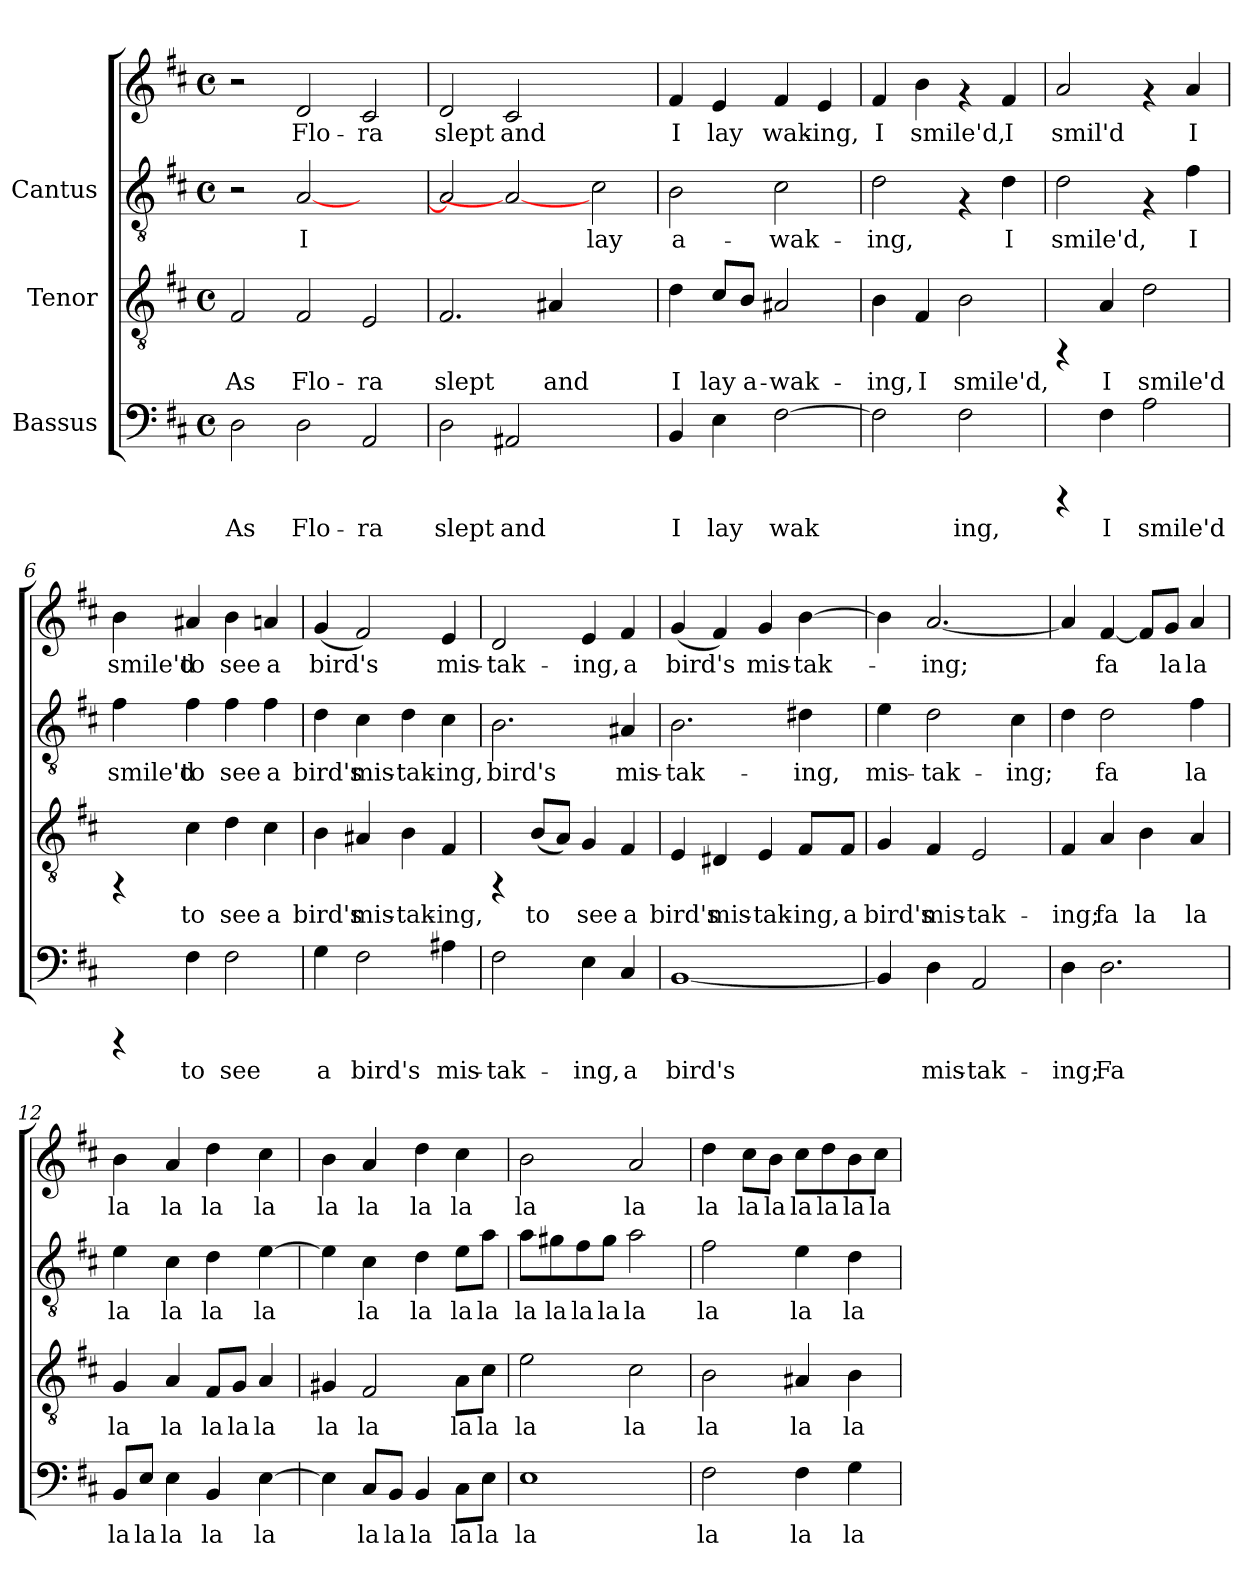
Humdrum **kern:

**kern	**text	**kern	**text	**kern	**text	**kern	**text
*part3	*part3	*part2	*part2	*part1	*part1	*part1	*part1
*staff4	*staff4	*staff3	*staff3	*staff2	*staff2	*staff1	*staff1
*I"Bassus	*	*I"Tenor	*	*I"Cantus	*	*	*
!!LO:PB:g=z
*stria5	*	*stria5	*	*stria5	*	*stria5	*
*clefF4	*	*clefGv2	*	*clefGv2	*	*clefG2	*
*k[f#c#]	*	*k[f#c#]	*	*k[f#c#]	*	*k[f#c#]	*
*D:	*	*D:	*	*D:	*	*D:	*
*M4/4	*	*M4/4	*	*M4/4	*	*M4/4	*
*met(c)	*	*met(c)	*	*met(c)	*	*met(c)	*
*MM156	*	*MM156	*	*MM156	*	*MM156	*
=1	=1	=1	=1	=1	=1	=1	=1
!	!LO:LY:b:cj	!	!LO:LY:b:cj	!	!	!	!
2D\	As	2F#/	As	2r	.	2r	.
!	!LO:LY:b:cj	!	!LO:LY:b:cj	!	!LO:LY:b:cj	!	!LO:LY:b:cj
2D\	Flo-	2F#/	Flo-	[<2A	I	2d/	Flo-
!	!LO:LY:b:cj	!	!LO:LY:b:cj	!	!	!	!LO:LY:b:cj
2AA/	-ra	2E/	-ra	2ryy	.	2c#/	-ra
=2	=2	=2	=2	=2	=2	=2	=2
!	!LO:LY:b:cj	!	!LO:LY:b:cj	!	!LO:LY:b:cj	!	!LO:LY:b:cj
2D\	slept	2.F#/	slept	2A/]	.	2d/	slept
!	!LO:LY:b:cj	!	!	!	!	!	!LO:LY:b:cj
2AA#X/	and	.	.	2A_	.	2c#/	and
!	!	!	!LO:LY:b:cj	!	!	!	!
.	.	4A#X/	and	.	.	.	.
!	!	!	!	!	!LO:LY:b:cj	!	!
2ryy	.	2ryy	.	2c#\	lay	2ryy	.
=3	=3	=3	=3	=3	=3	=3	=3
!	!LO:LY:b:cj	!	!LO:LY:b:cj	!	!LO:LY:b:cj	!	!LO:LY:b:cj
4BB/	I	4d\	I	2B\	a-	4f#/	I
!	!LO:LY:b:cj	!	!LO:LY:b:cj	!	!	!	!LO:LY:b:cj
4E\	lay	8c#/L	lay	.	.	4e/	lay
!	!	!	!LO:LY:b:cj	!	!	!	!
.	.	8B/J	a-	.	.	.	.
!	!LO:LY:b:cj	!	!LO:LY:b:cj	!	!LO:LY:b:cj	!	!LO:LY:b:cj
[>2F#\	wak-	2A#X/	-wak-	2c#\	-wak-	4f#/	wak-
!	!	!	!	!	!	!	!LO:LY:b:cj
.	.	.	.	.	.	4e/	-ing,
=4	=4	=4	=4	=4	=4	=4	=4
!	!LO:LY:b:cj	!	!LO:LY:b:cj	!	!LO:LY:b:cj	!	!LO:LY:b:cj
2F#\]	-	4B\	-ing,	2d\	ing,	4f#/	-I
!	!	!	!LO:LY:b:cj	!	!	!	!LO:LY:b:cj
.	.	4F#/	I	.	.	4b\	smile'd,
!	!LO:LY:b:cj	!	!LO:LY:b:cj	!	!	!	!
2F#\	ing,	2B\	smile'd,	4rF	.	4rf	.
!	!	!	!	!	!LO:LY:b:cj	!	!LO:LY:b:cj
.	.	.	.	4d\	I	4f#/	I
!!LO:LB:g=z
=5	=5	=5	=5	=5	=5	=5	=5
!	!	!	!	!	!LO:LY:b:cj	!	!LO:LY:b:cj
4rCCC	.	4rFF	.	2d\	smile'd,	2a/	smil'd
!	!LO:LY:b:cj	!	!LO:LY:b:cj	!	!	!	!
4F#\	I	4A/	I	.	.	.	.
!	!LO:LY:b:cj	!	!LO:LY:b:cj	!	!	!	!
2A\	smile'd	2d\	smile'd	4rF	.	4rf	.
!	!	!	!	!	!LO:LY:b:cj	!	!LO:LY:b:cj
.	.	.	.	4f#\	I	4a/	I
=6	=6	=6	=6	=6	=6	=6	=6
!	!	!	!	!	!LO:LY:b:cj	!	!LO:LY:b:cj
4rCCC	.	4rFF	.	4f#\	smile'd	4b\	smile'd
!	!LO:LY:b:cj	!	!LO:LY:b:cj	!	!LO:LY:b:cj	!	!LO:LY:b:cj
4F#\	to	4c#\	to	4f#\	to	4a#X/	to
!	!LO:LY:b:cj	!	!LO:LY:b:cj	!	!LO:LY:b:cj	!	!LO:LY:b:cj
2F#\	see	4d\	see	4f#\	see	4b\	see
!	!	!	!LO:LY:b:cj	!	!LO:LY:b:cj	!	!LO:LY:b:cj
.	.	4c#\	a	4f#\	a	4an/	a
=7	=7	=7	=7	=7	=7	=7	=7
!	!LO:LY:b:cj	!	!LO:LY:b:cj	!	!LO:LY:b:cj	!	!LO:LY:b:cj
4G\	a	4B\	bird's	4d\	-bird's	(<4g/	bird's
!	!LO:LY:b:cj	!	!LO:LY:b:cj	!	!LO:LY:b:cj	!	!LO:LY:b:cj
2F#\	bird's	4A#X/	mis-	4c#\	mis-	2f#/)	.
!	!	!	!LO:LY:b:cj	!	!LO:LY:b:cj	!	!
.	.	4B\	-tak-	4d\	-tak-	.	.
!	!LO:LY:b:cj	!	!LO:LY:b:cj	!	!LO:LY:b:cj	!	!LO:LY:b:cj
4A#X\	mis-	4F#/	-ing,	4c#\	-ing,	4e/	mis-
=8	=8	=8	=8	=8	=8	=8	=8
!	!LO:LY:b:cj	!	!	!	!LO:LY:b:cj	!	!LO:LY:b:cj
2F#\	-tak-	4rFF	.	2.B\	bird's	2d/	tak-
!	!	!	!LO:LY:b:cj	!	!	!	!
.	.	(<8B/L	to	.	.	.	.
!	!	!	!LO:LY:b:cj	!	!	!	!
.	.	8A/J)	.	.	.	.	.
!	!LO:LY:b:cj	!	!LO:LY:b:cj	!	!	!	!LO:LY:b:cj
4E\	-ing,	4G/	see	.	.	4e/	-ing,
!	!LO:LY:b:cj	!	!LO:LY:b:cj	!	!LO:LY:b:cj	!	!LO:LY:b:cj
4C#/	a	4F#/	a	4A#X/	mis-	4f#/	a
!!LO:LB:g=z
=9	=9	=9	=9	=9	=9	=9	=9
!	!LO:LY:b:cj	!	!LO:LY:b:cj	!	!LO:LY:b:cj	!	!LO:LY:b:cj
[<1BB	bird's	4E/	bird's	2.B\	-tak-	(<4g/	-bird's
!	!	!	!LO:LY:b:cj	!	!	!	!LO:LY:b:cj
.	.	4D#X/	mis-	.	.	4f#/)	.
!	!	!	!LO:LY:b:cj	!	!	!	!LO:LY:b:cj
.	.	4E/	-tak-	.	.	4g/	mis-
!	!	!	!LO:LY:b:cj	!	!LO:LY:b:cj	!	!LO:LY:b:cj
.	.	8F#/L	-ing,	4d#X\	-ing,	[>4b\	-tak-
!	!	!	!LO:LY:b:cj	!	!	!	!
.	.	8F#/J	a	.	.	.	.
=10	=10	=10	=10	=10	=10	=10	=10
!	!LO:LY:b:cj	!	!LO:LY:b:cj	!	!LO:LY:b:cj	!	!LO:LY:b:cj
4BB/]	.	4G/	bird's	4e\	mis-	4b\]	.
!	!LO:LY:b:cj	!	!LO:LY:b:cj	!	!LO:LY:b:cj	!	!LO:LY:b:cj
4D\	mis-	4F#/	mis-	2d\	-tak-	[<2.a/	ing;
!	!LO:LY:b:cj	!	!LO:LY:b:cj	!	!	!	!
2AA/	-tak-	2E/	-tak-	.	.	.	.
!	!	!	!	!	!LO:LY:b:cj	!	!
.	.	.	.	4c#\	-ing;	.	.
=11	=11	=11	=11	=11	=11	=11	=11
!	!LO:LY:b:cj	!	!LO:LY:b:cj	!	!LO:LY:b:cj	!	!LO:LY:b:cj
4D\	-ing;	4F#/	-ing;	4d\	.	4a/]	.
!	!LO:LY:b:cj	!	!LO:LY:b:cj	!	!LO:LY:b:cj	!	!LO:LY:b:cj
2.D\	Fa	4A/	fa	2d\	fa	[<4f#/	fa
!	!	!	!LO:LY:b:cj	!	!	!	!LO:LY:b:cj
.	.	4B\	la	.	.	8f#/L]	.
!	!	!	!	!	!	!	!LO:LY:b:cj
.	.	.	.	.	.	8g/J	la
!	!	!	!LO:LY:b:cj	!	!LO:LY:b:cj	!	!LO:LY:b:cj
.	.	4A/	la	4f#\	la	4a/	la
=12	=12	=12	=12	=12	=12	=12	=12
!	!LO:LY:b:cj	!	!LO:LY:b:cj	!	!LO:LY:b:cj	!	!LO:LY:b:cj
8BB/L	la	4G/	la	4e\	la	4b\	la
!	!LO:LY:b:cj	!	!	!	!	!	!
8E/J	la	.	.	.	.	.	.
!	!LO:LY:b:cj	!	!LO:LY:b:cj	!	!LO:LY:b:cj	!	!LO:LY:b:cj
4E\	la	4A/	la	4c#\	la	4a/	la
!	!LO:LY:b:cj	!	!LO:LY:b:cj	!	!LO:LY:b:cj	!	!LO:LY:b:cj
4BB/	la	8F#/L	la	4d\	la	4dd\	la
!	!	!	!LO:LY:b:cj	!	!	!	!
.	.	8G/J	la	.	.	.	.
!	!LO:LY:b:cj	!	!LO:LY:b:cj	!	!LO:LY:b:cj	!	!LO:LY:b:cj
[>4E\	la	4A/	la	[>4e\	la	4cc#\	la
!!LO:PB:g=z
=13	=13	=13	=13	=13	=13	=13	=13
!	!LO:LY:b:cj	!	!LO:LY:b:cj	!	!LO:LY:b:cj	!	!LO:LY:b:cj
4E\]	.	4G#X/	la	4e\]	.	4b\	la
!	!LO:LY:b:cj	!	!LO:LY:b:cj	!	!LO:LY:b:cj	!	!LO:LY:b:cj
8C#/L	la	2F#/	la	4c#\	la	4a/	la
!	!LO:LY:b:cj	!	!	!	!	!	!
8BB/J	la	.	.	.	.	.	.
!	!LO:LY:b:cj	!	!	!	!LO:LY:b:cj	!	!LO:LY:b:cj
4BB/	la	.	.	4d\	la	4dd\	la
!	!LO:LY:b:cj	!	!LO:LY:b:cj	!	!LO:LY:b:cj	!	!LO:LY:b:cj
8C#\L	la	8A\L	la	8e\L	la	4cc#\	la
!	!LO:LY:b:cj	!	!LO:LY:b:cj	!	!LO:LY:b:cj	!	!
8E\J	la	8c#\J	la	8a\J	la	.	.
=14	=14	=14	=14	=14	=14	=14	=14
!	!LO:LY:b:cj	!	!LO:LY:b:cj	!	!LO:LY:b:cj	!	!LO:LY:b:cj
1E	la	2e\	la	8a\L	la	2b\	la
!	!	!	!	!	!LO:LY:b:cj	!	!
.	.	.	.	8g#X\	la	.	.
!	!	!	!	!	!LO:LY:b:cj	!	!
.	.	.	.	8f#\	la	.	.
!	!	!	!	!	!LO:LY:b:cj	!	!
.	.	.	.	8g#\J	la	.	.
!	!	!	!LO:LY:b:cj	!	!LO:LY:b:cj	!	!LO:LY:b:cj
.	.	2c#\	la	2a\	la	2a/	la
=15	=15	=15	=15	=15	=15	=15	=15
!	!LO:LY:b:cj	!	!LO:LY:b:cj	!	!LO:LY:b:cj	!	!LO:LY:b:cj
2F#\	la	2B\	la	2f#\	la	4dd\	la
!	!	!	!	!	!	!	!LO:LY:b:cj
.	.	.	.	.	.	8cc#\L	la
!	!	!	!	!	!	!	!LO:LY:b:cj
.	.	.	.	.	.	8b\J	la
!	!LO:LY:b:cj	!	!LO:LY:b:cj	!	!LO:LY:b:cj	!	!LO:LY:b:cj
4F#\	la	4A#X/	la	4e\	la	8cc#\L	la
!	!	!	!	!	!	!	!LO:LY:b:cj
.	.	.	.	.	.	8dd\	la
!	!LO:LY:b:cj	!	!LO:LY:b:cj	!	!LO:LY:b:cj	!	!LO:LY:b:cj
4G\	la	4B\	la	4d\	la	8b\	la
!	!	!	!	!	!	!	!LO:LY:b:cj
.	.	.	.	.	.	8cc#\J	la
=	=	=	=	=	=	=	=
*-	*-	*-	*-	*-	*-	*-	*-
